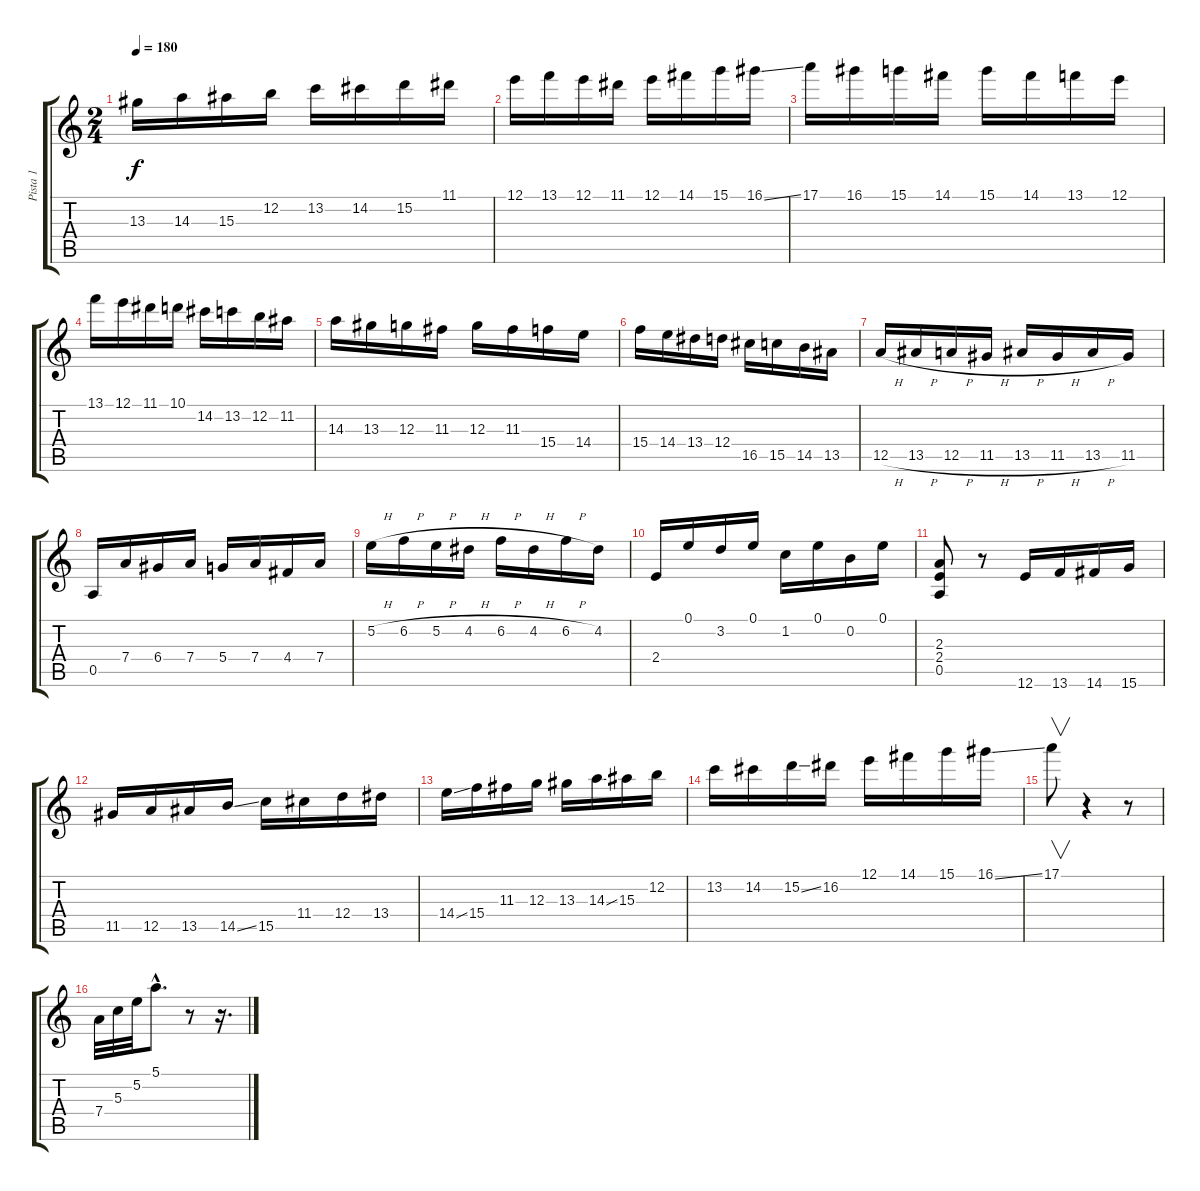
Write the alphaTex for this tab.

\track ("Pista 1" "Pista 1") {instrument distortionguitar}
\staff {score tabs}
\tuning (E4 B3 G3 D3 A2 E2) {hide}
\ts (2 4)
\tempo 180
\clef g2
\ks c
13.3.16{dy f} 14.3.16 15.3.16 12.2.16 13.2.16 14.2.16 15.2.16 11.1.16 |
12.1.16 13.1.16 12.1.16 11.1.16 12.1.16 14.1.16 15.1.16 16.1{ss}.16 |
17.1.16 16.1.16 15.1.16 14.1.16 15.1.16 14.1.16 13.1.16 12.1.16 |
13.1.16 12.1.16 11.1.16 10.1.16 14.2.16 13.2.16 12.2.16 11.2.16 |
14.3.16 13.3.16 12.3.16 11.3.16 12.3.16 11.3.16 15.4.16 14.4.16 |
15.4.16 14.4.16 13.4.16 12.4.16 16.5.16 15.5.16 14.5.16 13.5.16 |
12.5{h}.16 13.5{h}.16 12.5{h}.16 11.5{h}.16 13.5{h}.16 11.5{h}.16 13.5{h}.16 11.5.16 |
0.5.16 7.4.16 6.4.16 7.4.16 5.4.16 7.4.16 4.4.16 7.4.16 |
5.2{h}.16 6.2{h}.16 5.2{h}.16 4.2{h}.16 6.2{h}.16 4.2{h}.16 6.2{h}.16 4.2.16 |
2.4.16 0.1.16 3.2.16 0.1.16 1.2.16 0.1.16 0.2.16 0.1.16 |
(2.3 2.4 0.5).8 r.8 12.6.16 13.6.16 14.6.16 15.6.16 |
11.5.16 12.5.16 13.5.16 14.5{ss}.16 15.5.16 11.4.16 12.4.16 13.4.16 |
14.4{ss}.16 15.4.16 11.3.16 12.3.16 13.3.16 14.3{ss}.16 15.3.16 12.2.16 |
13.2.16 14.2.16 15.2{ss}.16 16.2.16 12.1.16 14.1.16 15.1.16 16.1{ss}.16 |
17.1.8{v} r.4 r.8 |
7.4.32 5.3.32 5.2.32 5.1{hac}.8{d} r.8 r.16{d}
